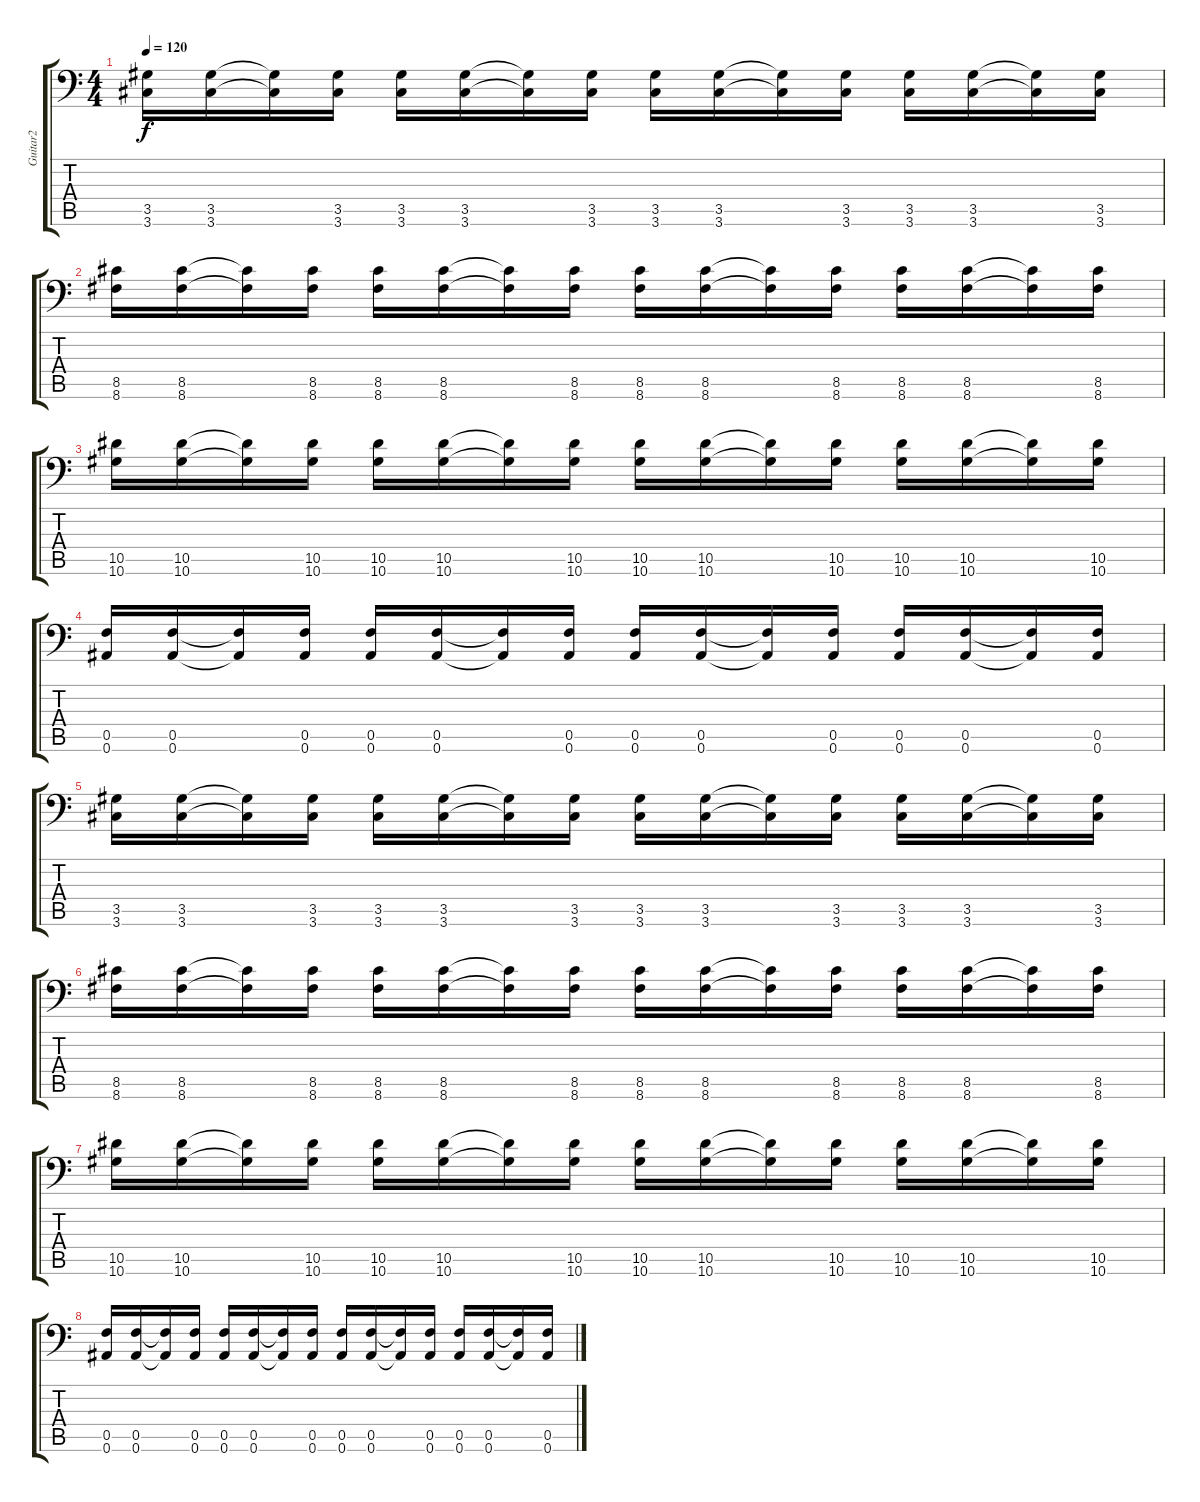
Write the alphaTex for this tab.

\track ("Guitar2" "Guitar2") {instrument distortionguitar}
\staff {score tabs}
\tuning (C4 G3 Eb3 Bb2 F2 Bb1) {hide}
\ts (4 4)
\tempo 120
\clef f4
\ks c
(3.5 3.6).16{dy f} (3.5 3.6).16 (3.5{t} 3.6{t}).16 (3.5 3.6).16 (3.5 3.6).16 (3.5 3.6).16 (3.5{t} 3.6{t}).16 (3.5 3.6).16 (3.5 3.6).16 (3.5 3.6).16 (3.5{t} 3.6{t}).16 (3.5 3.6).16 (3.5 3.6).16 (3.5 3.6).16 (3.5{t} 3.6{t}).16 (3.5 3.6).16 |
(8.5 8.6).16 (8.5 8.6).16 (8.5{t} 8.6{t}).16 (8.5 8.6).16 (8.5 8.6).16 (8.5 8.6).16 (8.5{t} 8.6{t}).16 (8.5 8.6).16 (8.5 8.6).16 (8.5 8.6).16 (8.5{t} 8.6{t}).16 (8.5 8.6).16 (8.5 8.6).16 (8.5 8.6).16 (8.5{t} 8.6{t}).16 (8.5 8.6).16 |
(10.5 10.6).16 (10.5 10.6).16 (10.5{t} 10.6{t}).16 (10.5 10.6).16 (10.5 10.6).16 (10.5 10.6).16 (10.5{t} 10.6{t}).16 (10.5 10.6).16 (10.5 10.6).16 (10.5 10.6).16 (10.5{t} 10.6{t}).16 (10.5 10.6).16 (10.5 10.6).16 (10.5 10.6).16 (10.5{t} 10.6{t}).16 (10.5 10.6).16 |
(0.5 0.6).16 (0.5 0.6).16 (0.5{t} 0.6{t}).16 (0.5 0.6).16 (0.5 0.6).16 (0.5 0.6).16 (0.5{t} 0.6{t}).16 (0.5 0.6).16 (0.5 0.6).16 (0.5 0.6).16 (0.5{t} 0.6{t}).16 (0.5 0.6).16 (0.5 0.6).16 (0.5 0.6).16 (0.5{t} 0.6{t}).16 (0.5 0.6).16 |
(3.5 3.6).16 (3.5 3.6).16 (3.5{t} 3.6{t}).16 (3.5 3.6).16 (3.5 3.6).16 (3.5 3.6).16 (3.5{t} 3.6{t}).16 (3.5 3.6).16 (3.5 3.6).16 (3.5 3.6).16 (3.5{t} 3.6{t}).16 (3.5 3.6).16 (3.5 3.6).16 (3.5 3.6).16 (3.5{t} 3.6{t}).16 (3.5 3.6).16 |
(8.5 8.6).16 (8.5 8.6).16 (8.5{t} 8.6{t}).16 (8.5 8.6).16 (8.5 8.6).16 (8.5 8.6).16 (8.5{t} 8.6{t}).16 (8.5 8.6).16 (8.5 8.6).16 (8.5 8.6).16 (8.5{t} 8.6{t}).16 (8.5 8.6).16 (8.5 8.6).16 (8.5 8.6).16 (8.5{t} 8.6{t}).16 (8.5 8.6).16 |
(10.5 10.6).16 (10.5 10.6).16 (10.5{t} 10.6{t}).16 (10.5 10.6).16 (10.5 10.6).16 (10.5 10.6).16 (10.5{t} 10.6{t}).16 (10.5 10.6).16 (10.5 10.6).16 (10.5 10.6).16 (10.5{t} 10.6{t}).16 (10.5 10.6).16 (10.5 10.6).16 (10.5 10.6).16 (10.5{t} 10.6{t}).16 (10.5 10.6).16 |
(0.5 0.6).16 (0.5 0.6).16 (0.5{t} 0.6{t}).16 (0.5 0.6).16 (0.5 0.6).16 (0.5 0.6).16 (0.5{t} 0.6{t}).16 (0.5 0.6).16 (0.5 0.6).16 (0.5 0.6).16 (0.5{t} 0.6{t}).16 (0.5 0.6).16 (0.5 0.6).16 (0.5 0.6).16 (0.5{t} 0.6{t}).16 (0.5 0.6).16
